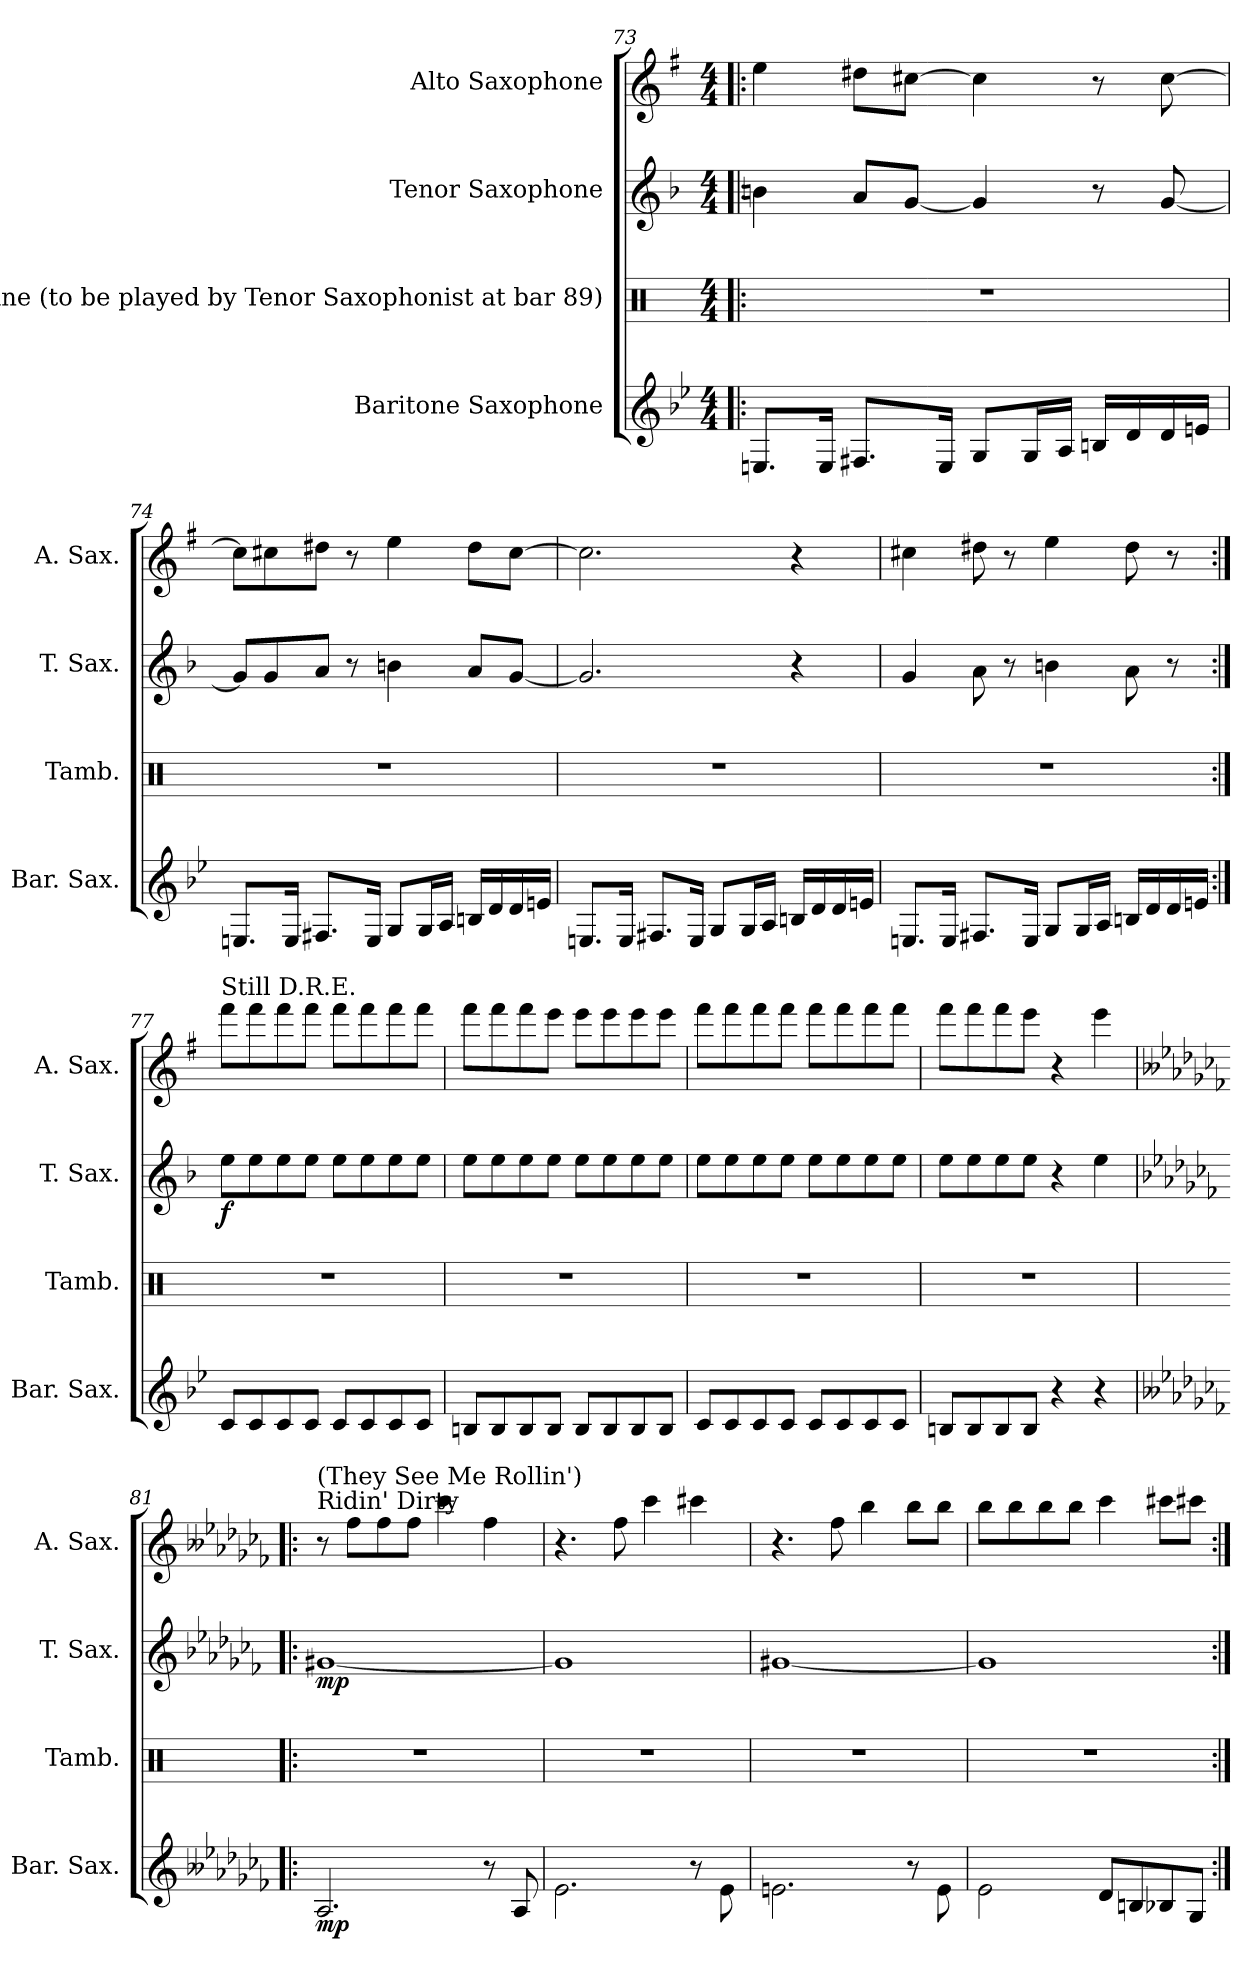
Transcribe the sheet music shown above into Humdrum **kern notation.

**kern	**dynam	**kern	**kern	**dynam	**kern
*part4	*part4	*part3	*part2	*part2	*part1
*staff4	*staff4	*staff3	*staff2	*staff2	*staff1
*I"Baritone Saxophone	*	*I"Tambourine (to be played by Tenor Saxophonist at bar 89)	*I"Tenor Saxophone	*	*I"Alto Saxophone
*I'Bar. Sax.	*	*I'Tamb.	*I'T. Sax.	*	*I'A. Sax.
!!LO:LB:g=z
*clefG2	*	*clefX	*clefG2	*	*clefG2
*ITrd12c21	*	*	*ITrd8c14	*	*ITrd5c9
*k[b-e-]	*	*k[]	*k[b-]	*	*k[b-e-]
*M4/4	*	*M4/4	*M4/4	*	*M4/4
=73!|:	=73!|:	=73!|:	=73!|:	=73!|:	=73!|:
8.EEn/L	.	1r	4Bn\	.	4g\
16EE/Jk	.	.	.	.	.
8.FF#X/L	.	.	8A/L	.	8f#X\L
.	.	.	[8G/J	.	[8en\J
16EE/Jk	.	.	.	.	.
8GG/L	.	.	4G/]	.	4e\]
16GG/L	.	.	.	.	.
16AA/JJ	.	.	.	.	.
16BBn/LL	.	.	8r	.	8r
16D/	.	.	.	.	.
16D/	.	.	[8G/	.	[8e\
16En/JJ	.	.	.	.	.
=74	=74	=74	=74	=74	=74
8.EEn/L	.	1r	8G/L]	.	8e\L]
.	.	.	8G/	.	8en\
16EE/Jk	.	.	.	.	.
8.FF#X/L	.	.	8A/J	.	8f#X\J
.	.	.	8r	.	8r
16EE/Jk	.	.	.	.	.
8GG/L	.	.	4Bn\	.	4g\
16GG/L	.	.	.	.	.
16AA/JJ	.	.	.	.	.
16BBn/LL	.	.	8A/L	.	8f#\L
16D/	.	.	.	.	.
16D/	.	.	[8G/J	.	[8e\J
16En/JJ	.	.	.	.	.
!!LO:LB:g=z
=75	=75	=75	=75	=75	=75
8.EEn/L	.	1r	2.G/]	.	2.e\]
16EE/Jk	.	.	.	.	.
8.FF#X/L	.	.	.	.	.
16EE/Jk	.	.	.	.	.
8GG/L	.	.	.	.	.
16GG/L	.	.	.	.	.
16AA/JJ	.	.	.	.	.
16BBn/LL	.	.	4r	.	4r
16D/	.	.	.	.	.
16D/	.	.	.	.	.
16En/JJ	.	.	.	.	.
=76	=76	=76	=76	=76	=76
8.EEn/L	.	1r	4G/	.	4en\
16EE/Jk	.	.	.	.	.
8.FF#X/L	.	.	8A\	.	8f#X\
.	.	.	8r	.	8r
16EE/Jk	.	.	.	.	.
8GG/L	.	.	4Bn\	.	4g\
16GG/L	.	.	.	.	.
16AA/JJ	.	.	.	.	.
16BBn/LL	.	.	8A\	.	8f#\
16D/	.	.	.	.	.
16D/	.	.	8r	.	8r
16En/JJ	.	.	.	.	.
!!LO:PB:g=z
=77:|!	=77:|!	=77:|!	=77:|!	=77:|!	=77:|!
*	*	*	*	*	*MM92
!	!	!	!	!	!LO:TX:a:t=Still D.R.E.
!	!	!	!	!LO:DY:b	!
8C/L	.	1r	8e\L	f	8aa\L
8C/	.	.	8e\	.	8aa\
8C/	.	.	8e\	.	8aa\
8C/J	.	.	8e\J	.	8aa\J
8C/L	.	.	8e\L	.	8aa\L
8C/	.	.	8e\	.	8aa\
8C/	.	.	8e\	.	8aa\
8C/J	.	.	8e\J	.	8aa\J
=78	=78	=78	=78	=78	=78
8BBn/L	.	1r	8e\L	.	8aa\L
8BB/	.	.	8e\	.	8aa\
8BB/	.	.	8e\	.	8aa\
8BB/J	.	.	8e\J	.	8gg\J
8BB/L	.	.	8e\L	.	8gg\L
8BB/	.	.	8e\	.	8gg\
8BB/	.	.	8e\	.	8gg\
8BB/J	.	.	8e\J	.	8gg\J
=79	=79	=79	=79	=79	=79
8C/L	.	1r	8e\L	.	8aa\L
8C/	.	.	8e\	.	8aa\
8C/	.	.	8e\	.	8aa\
8C/J	.	.	8e\J	.	8aa\J
8C/L	.	.	8e\L	.	8aa\L
8C/	.	.	8e\	.	8aa\
8C/	.	.	8e\	.	8aa\
8C/J	.	.	8e\J	.	8aa\J
!!LO:LB:g=z
=80	=80	=80	=80	=80	=80
8BBn/L	.	1r	8e\L	.	8aa\L
8BB/	.	.	8e\	.	8aa\
8BB/	.	.	8e\	.	8aa\
8BB/J	.	.	8e\J	.	8gg\J
4r	.	.	4r	.	4r
4r	.	.	4e\	.	4gg\
=81!|:	=81!|:	=81!|:	=81!|:	=81!|:	=81!|:
*k[b--e-a-d-g-c-f-]	*	*	*k[b-e-a-d-g-c-f-]	*	*k[b--e-a-d-g-c-f-]
*	*	*	*	*	*MM145
!	!	!	!	!	!LO:TX:a:t=Ridin' Dirty
!	!	!	!	!	!LO:TX:a:t=(They See Me Rollin')
!	!LO:DY:b	!	!	!LO:DY:b	!
2.AA-/	mp	1r	[1G#X	mp	8r
.	.	.	.	.	8a-\L
.	.	.	.	.	8a-\
.	.	.	.	.	8a-\J
.	.	.	.	.	4ee-\
8r	.	.	.	.	4a-\
8AA-/	.	.	.	.	.
=82	=82	=82	=82	=82	=82
2.E-\	.	1r	1G#]	.	4.r
.	.	.	.	.	8a-\
.	.	.	.	.	4ee-\
8r	.	.	.	.	4een\
8E-\	.	.	.	.	.
=83	=83	=83	=83	=83	=83
2.En\	.	1r	[1G#X	.	4.r
.	.	.	.	.	8a-\
.	.	.	.	.	4dd-\
8r	.	.	.	.	8dd-\L
8E\	.	.	.	.	8dd-\J
!!LO:LB:g=z
=84	=84	=84	=84	=84	=84
2E-\	.	1r	1G#]	.	8dd-\L
.	.	.	.	.	8dd-\
.	.	.	.	.	8dd-\
.	.	.	.	.	8dd-\J
8D-/L	.	.	.	.	4ee-\
8BBn/	.	.	.	.	.
8BB-X/	.	.	.	.	8een\L
8GG-/J	.	.	.	.	8een\J
=:|!	=:|!	=:|!	=:|!	=:|!	=:|!
*-	*-	*-	*-	*-	*-
